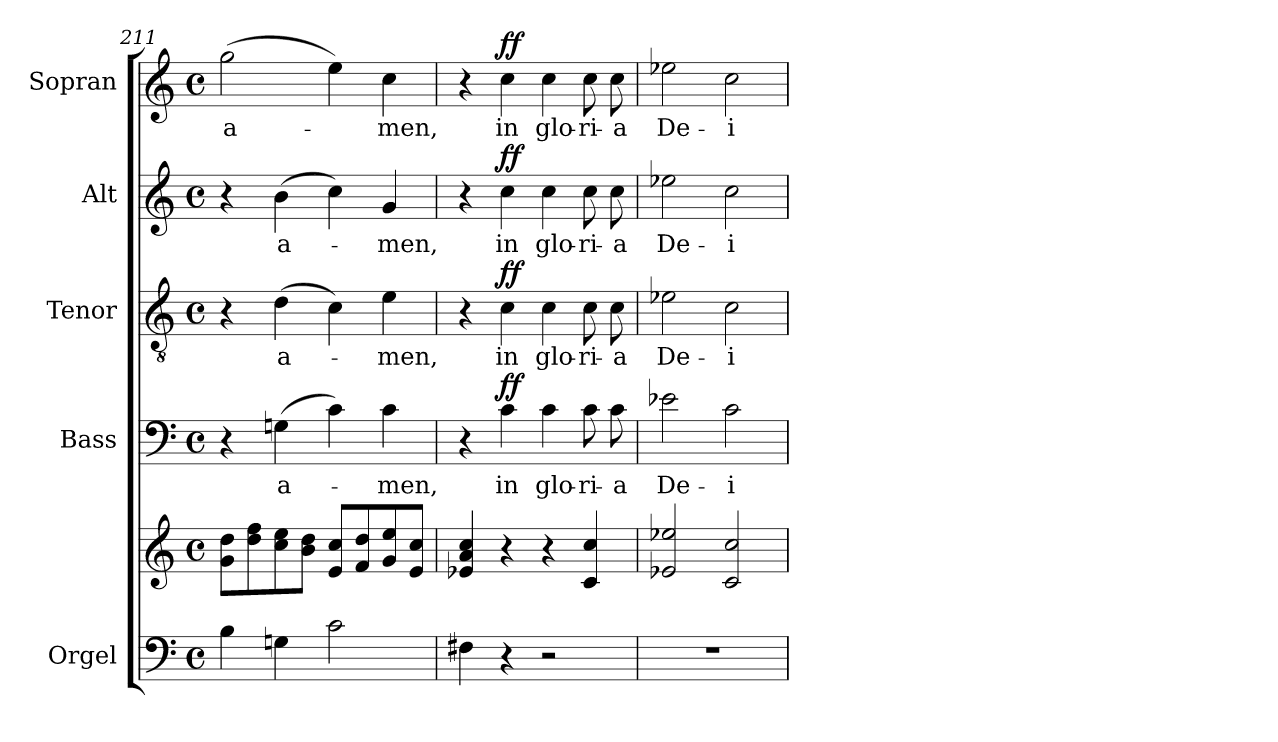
**kern	**kern	**kern	**text	**dynam	**kern	**text	**dynam	**kern	**text	**dynam	**kern	**text	**dynam
*part5	*part5	*part4	*part4	*part4	*part3	*part3	*part3	*part2	*part2	*part2	*part1	*part1	*part1
*staff6	*staff5	*staff4	*staff4	*staff4	*staff3	*staff3	*staff3	*staff2	*staff2	*staff2	*staff1	*staff1	*staff1
*I"Orgel	*	*I"Bass	*	*	*I"Tenor	*	*	*I"Alt	*	*	*I"Sopran	*	*
*I'Org.	*	*I'B.	*	*	*I'T.	*	*	*I'A.	*	*	*I'S.	*	*
!!LO:PB:g=z
*clefF4	*clefG2	*clefF4	*	*	*clefGv2	*	*	*clefG2	*	*	*clefG2	*	*
*k[]	*k[]	*k[]	*	*	*k[]	*	*	*k[]	*	*	*k[]	*	*
*C:	*C:	*C:	*	*	*C:	*	*	*C:	*	*	*C:	*	*
*M4/4	*M4/4	*M4/4	*	*	*M4/4	*	*	*M4/4	*	*	*M4/4	*	*
*met(c)	*met(c)	*met(c)	*	*	*met(c)	*	*	*met(c)	*	*	*met(c)	*	*
=211	=211	=211	=211	=211	=211	=211	=211	=211	=211	=211	=211	=211	=211
!	!	!	!	!	!	!	!	!	!	!	!	!LO:LY:b	!
4B\	8g\ 8dd\L	4r	.	.	4r	.	.	4r	.	.	(>2gg\	a-	.
.	8dd\ 8ff\	.	.	.	.	.	.	.	.	.	.	.	.
!	!	!	!LO:LY:b	!	!	!LO:LY:b	!	!	!LO:LY:b	!	!	!	!
4Gn\	8cc\ 8ee\	(>4Gn\	a-	.	(>4d\	a-	.	(>4b\	a-	.	.	.	.
.	8b\ 8dd\J	.	.	.	.	.	.	.	.	.	.	.	.
2c\	8e/ 8cc/L	4c\)	.	.	4c\)	.	.	4cc\)	.	.	4ee\)	.	.
.	8f/ 8dd/	.	.	.	.	.	.	.	.	.	.	.	.
!	!	!	!LO:LY:b	!	!	!LO:LY:b	!	!	!LO:LY:b	!	!	!LO:LY:b	!
.	8g/ 8ee/	4c\	-men,	.	4e\	-men,	.	4g/	-men,	.	4cc\	-men,	.
.	8e/ 8cc/J	.	.	.	.	.	.	.	.	.	.	.	.
=212	=212	=212	=212	=212	=212	=212	=212	=212	=212	=212	=212	=212	=212
4F#X\	4e-X/ 4a/ 4cc/	4r	.	.	4r	.	.	4r	.	.	4r	.	.
!	!	!	!LO:LY:b	!LO:DY:a	!	!LO:LY:b	!LO:DY:a	!	!LO:LY:b	!LO:DY:a	!	!LO:LY:b	!LO:DY:a
4r	4r	4c\	in	ff	4c\	in	ff	4cc\	in	ff	4cc\	in	ff
!	!	!	!LO:LY:b	!	!	!LO:LY:b	!	!	!LO:LY:b	!	!	!LO:LY:b	!
2r	4r	4c\	glo-	.	4c\	glo-	.	4cc\	glo-	.	4cc\	glo-	.
!	!	!	!LO:LY:b	!	!	!LO:LY:b	!	!	!LO:LY:b	!	!	!LO:LY:b	!
.	4c/ 4cc/	8c\	-ri-	.	8c\	-ri-	.	8cc\	-ri-	.	8cc\	-ri-	.
!	!	!	!LO:LY:b	!	!	!LO:LY:b	!	!	!LO:LY:b	!	!	!LO:LY:b	!
.	.	8c\	-a	.	8c\	-a	.	8cc\	-a	.	8cc\	-a	.
=213	=213	=213	=213	=213	=213	=213	=213	=213	=213	=213	=213	=213	=213
!	!	!	!LO:LY:b	!	!	!LO:LY:b	!	!	!LO:LY:b	!	!	!LO:LY:b	!
1r	2e-X/ 2ee-X/	2e-X\	De-	.	2e-X\	De-	.	2ee-X\	De-	.	2ee-X\	De-	.
!	!	!	!LO:LY:b	!	!	!LO:LY:b	!	!	!LO:LY:b	!	!	!LO:LY:b	!
.	2c/ 2cc/	2c\	-i	.	2c\	-i	.	2cc\	-i	.	2cc\	-i	.
=	=	=	=	=	=	=	=	=	=	=	=	=	=
*-	*-	*-	*-	*-	*-	*-	*-	*-	*-	*-	*-	*-	*-
